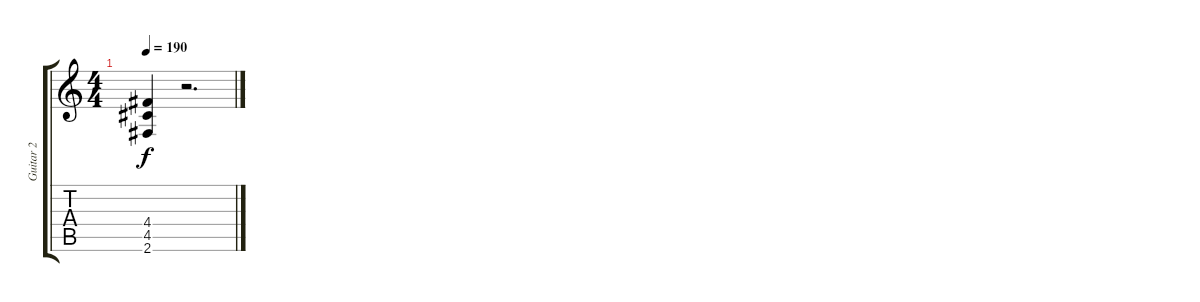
\track ("Guitar 2" "Guitar 2") {instrument distortionguitar}
\staff {score tabs}
\tuning (E4 B3 G3 D3 A2 E2) {hide}
\ts (4 4)
\tempo 190
\clef g2
\ks c
(4.4{t} 4.5{t} 2.6{t}).4{dy f} r.2{d}
